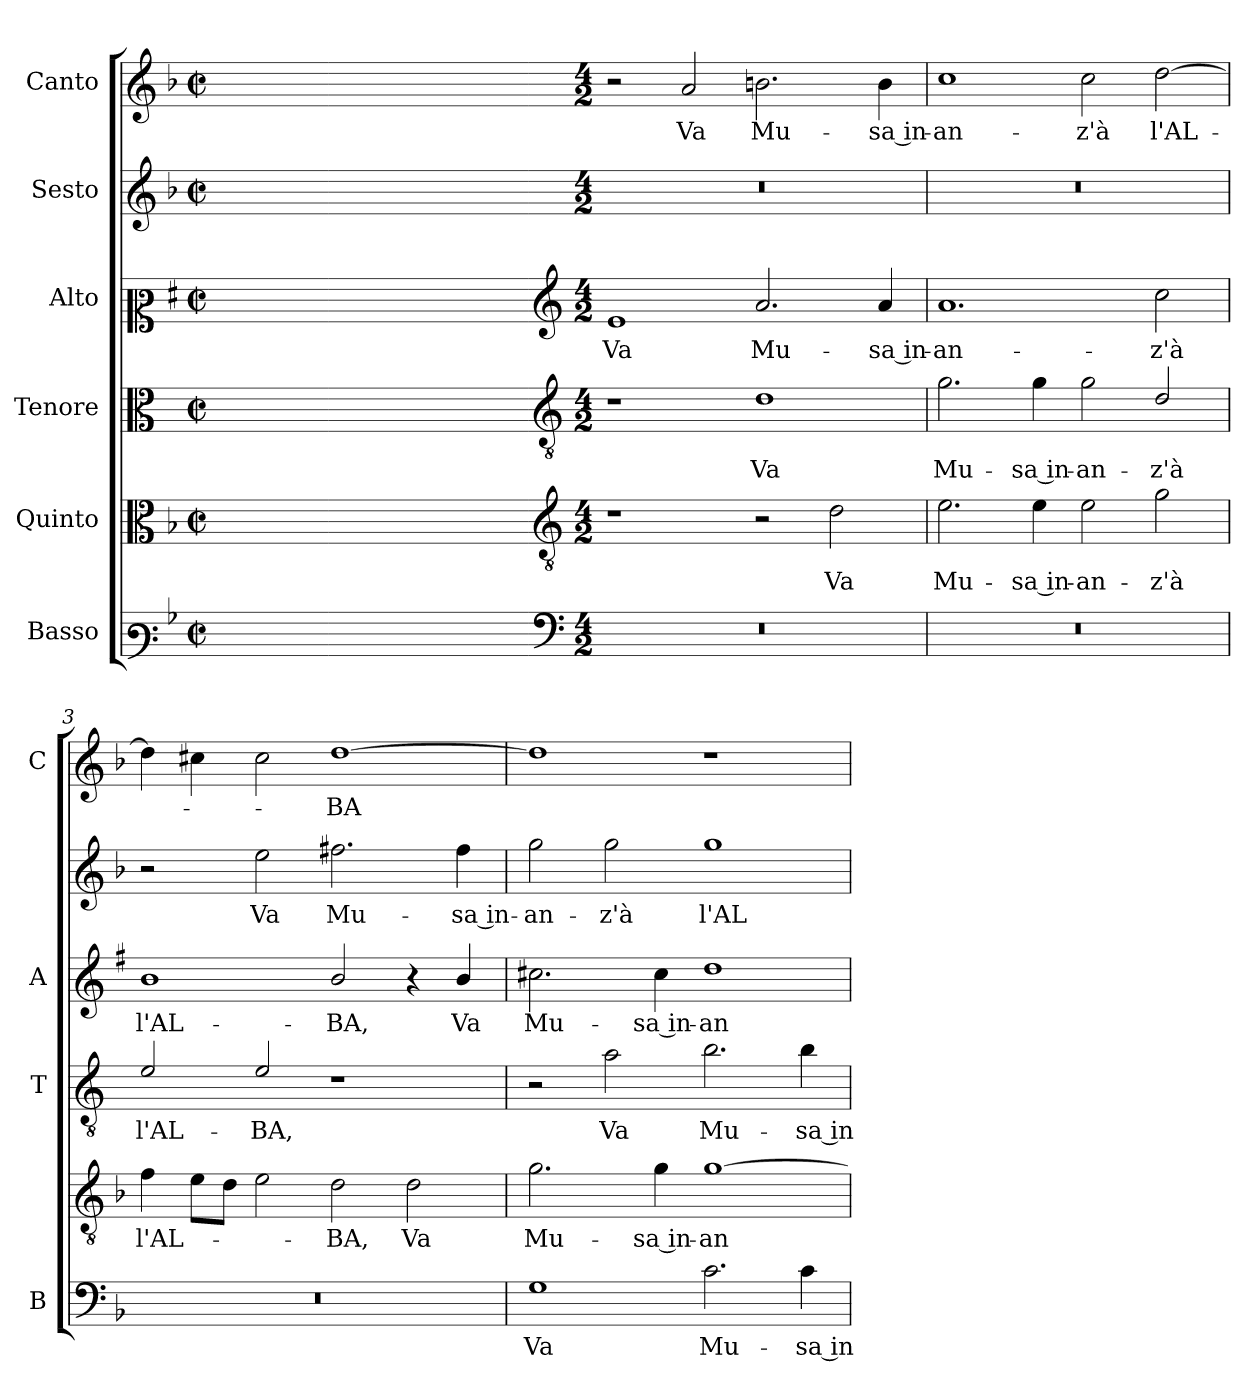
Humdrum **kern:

**kern	**text	**kern	**text	**kern	**text	**kern	**text	**kern	**text	**kern	**text
*part6	*part6	*part5	*part5	*part4	*part4	*part3	*part3	*part2	*part2	*part1	*part1
*staff6	*staff6	*staff5	*staff5	*staff4	*staff4	*staff3	*staff3	*staff2	*staff2	*staff1	*staff1
*I"Basso	*	*I"Quinto	*	*I"Tenore	*	*I"Alto	*	*I"Sesto	*	*I"Canto	*
*I'B	*	*	*	*I'T	*	*I'A	*	*	*	*I'C	*
*clefF3	*	*clefC3	*	*clefC3	*	*clefC2	*	*clefG2	*	*clefG2	*
*	*	*	*	*ITrd4c7	*	*ITrd1c2	*	*	*	*	*
*k[b-]	*	*k[b-]	*	*k[b-]	*	*k[b-]	*	*k[b-]	*	*k[b-]	*
*F:	*	*F:	*	*F:	*	*F:	*	*F:	*	*F:	*
*M2/2	*	*M2/2	*	*M2/2	*	*M2/2	*	*M2/2	*	*M2/2	*
*met(c|)	*	*met(c|)	*	*met(c|)	*	*met(c|)	*	*met(c|)	*	*met(c|)	*
=	=	=	=	=	=	=	=	=	=	=	=
1ryy	.	1ryy	.	1ryy	.	1ryy	.	1ryy	.	1ryy	.
=1X-	=1X-	=1X-	=1X-	=1X-	=1X-	=1X-	=1X-	=1X-	=1X-	=1X-	=1X-
4ryy	.	4ryy	.	4ryy	.	4ryy	.	4ryy	.	4ryy	.
4ryy	.	4ryy	.	4ryy	.	4ryy	.	4ryy	.	4ryy	.
4ryy	.	4ryy	.	4ryy	.	4ryy	.	4ryy	.	4ryy	.
4ryy	.	4ryy	.	4ryy	.	4ryy	.	4ryy	.	4ryy	.
=1-	=1-	=1-	=1-	=1-	=1-	=1-	=1-	=1-	=1-	=1-	=1-
*clefF4	*	*clefGv2	*	*clefGv2	*	*clefG2	*	*	*	*	*
*M4/2	*	*M4/2	*	*M4/2	*	*M4/2	*	*M4/2	*	*M4/2	*
!	!	!	!	!	!	!	!LO:LY:b	!	!	!	!
0r	.	1r	.	1r	.	1d	Va	0r	.	2r	.
!	!	!	!	!	!	!	!	!	!	!	!LO:LY:b
.	.	.	.	.	.	.	.	.	.	2a/	Va
!	!	!	!	!	!LO:LY:b	!	!LO:LY:b	!	!	!	!LO:LY:b
.	.	2r	.	1G	Va	2.g/	Mu-	.	.	2.bn\	Mu-
!	!	!	!LO:LY:b	!	!	!	!	!	!	!	!
.	.	2d\	Va	.	.	.	.	.	.	.	.
!	!	!	!	!	!	!	!LO:LY:b	!	!	!	!LO:LY:b
.	.	.	.	.	.	4g/	-sa in-	.	.	4b\	-sa in-
=2	=2	=2	=2	=2	=2	=2	=2	=2	=2	=2	=2
!	!	!	!LO:LY:b	!	!LO:LY:b	!	!LO:LY:b	!	!	!	!LO:LY:b
0r	.	2.e\	Mu-	2.c\	Mu-	1.g	-an-	0r	.	1cc	-an-
!	!	!	!LO:LY:b	!	!LO:LY:b	!	!	!	!	!	!
.	.	4e\	-sa in-	4c\	-sa in-	.	.	.	.	.	.
!	!	!	!LO:LY:b	!	!LO:LY:b	!	!	!	!	!	!LO:LY:b
.	.	2e\	-an-	2c\	-an-	.	.	.	.	2cc\	-z'à
!	!	!	!LO:LY:b	!	!LO:LY:b	!	!LO:LY:b	!	!	!	!LO:LY:b
.	.	2g\	-z'à	2G/	-z'à	2b-\	-z'à	.	.	[2dd\	l'AL-
=3	=3	=3	=3	=3	=3	=3	=3	=3	=3	=3	=3
!	!	!	!LO:LY:b	!	!LO:LY:b	!	!LO:LY:b	!	!	!	!
0r	.	4f\	l'AL-	2A/	l'AL-	1a	l'AL-	2r	.	4dd\]	.
.	.	8e\L	.	.	.	.	.	.	.	4cc#X\	.
.	.	8d\J	.	.	.	.	.	.	.	.	.
!	!	!	!	!	!LO:LY:b	!	!	!	!LO:LY:b	!	!
.	.	2e\	.	2A/	-BA,	.	.	2ee\	Va	2cc#\	.
!	!	!	!LO:LY:b	!	!	!	!LO:LY:b	!	!LO:LY:b	!	!LO:LY:b
.	.	2d\	-BA,	1r	.	2a/	-BA,	2.ff#X\	Mu-	[1dd	-BA
!	!	!	!LO:LY:b	!	!	!	!	!	!	!	!
.	.	2d\	Va	.	.	4r	.	.	.	.	.
!	!	!	!	!	!	!	!LO:LY:b	!	!LO:LY:b	!	!
.	.	.	.	.	.	4a/	Va	4ff#\	-sa in-	.	.
=4	=4	=4	=4	=4	=4	=4	=4	=4	=4	=4	=4
!	!LO:LY:b	!	!LO:LY:b	!	!	!	!LO:LY:b	!	!LO:LY:b	!	!
1G	Va	2.g\	Mu-	2r	.	2.bn\	Mu-	2gg\	-an-	1dd]	.
!	!	!	!	!	!LO:LY:b	!	!	!	!LO:LY:b	!	!
.	.	.	.	2d\	Va	.	.	2gg\	-z'à	.	.
!	!	!	!LO:LY:b	!	!	!	!LO:LY:b	!	!	!	!
.	.	4g\	-sa in-	.	.	4b\	-sa in-	.	.	.	.
!	!LO:LY:b	!	!LO:LY:b	!	!LO:LY:b	!	!LO:LY:b	!	!LO:LY:b	!	!
2.c\	Mu-	[1g	-an-	2.e\	Mu-	1cc	-an-	1gg	l'AL-	1r	.
!	!LO:LY:b	!	!	!	!LO:LY:b	!	!	!	!	!	!
4c\	-sa in-	.	.	4e\	-sa in-	.	.	.	.	.	.
=	=	=	=	=	=	=	=	=	=	=	=
*-	*-	*-	*-	*-	*-	*-	*-	*-	*-	*-	*-
